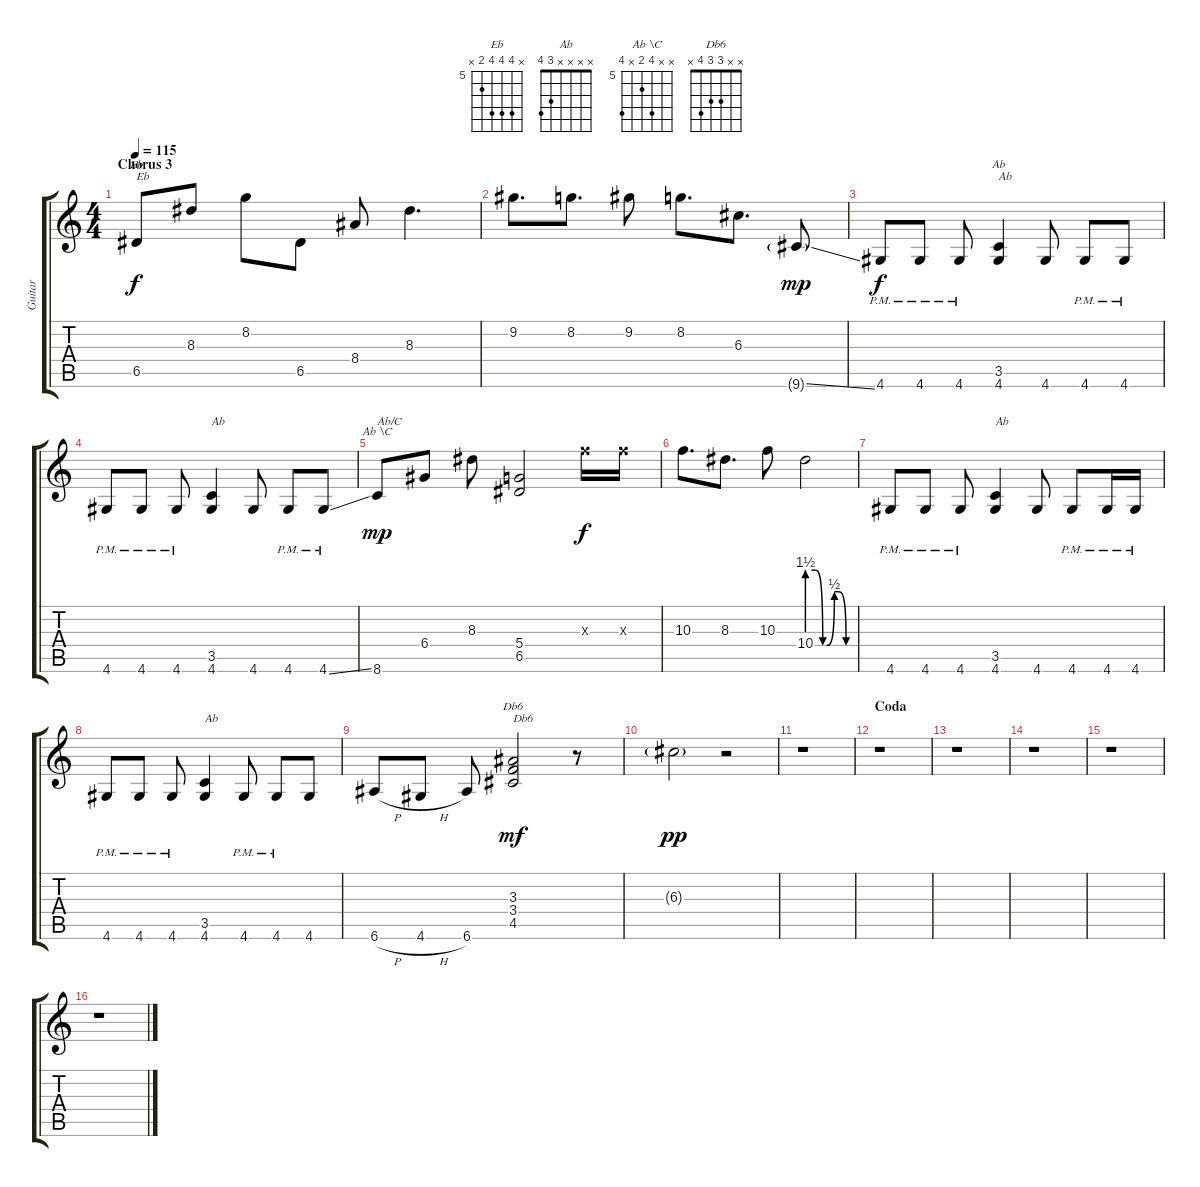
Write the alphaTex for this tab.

\track ("Guitar" "Guitar") {instrument distortionguitar}
\staff {score tabs}
\tuning (E4 B3 G3 D3 A2 E2) {hide}
\chord ("Eb" x 8 8 8 6 x) {firstfret 5}
\chord ("Ab" x x x x 3 4)
\chord ("Ab \\C" x x 8 6 x 8) {firstfret 5}
\chord ("Db6" x x 3 3 4 x)
\ts (4 4)
\section ("" "Chorus 3")
\tempo 115
\clef g2
\ks c
6.5.8{ch "Eb" txt "Eb" dy f} 8.3.8 8.2.8 6.5.8 8.4.8 8.3.4{d} |
9.2.8{d} 8.2.8{d} 9.2.8 8.2.8{d} 6.3.8{d} 9.6{ss g}.8{dy mp} |
4.6{pm}.8{dy f} 4.6{pm}.8 4.6{pm}.8 (3.5 4.6).4{ch "Ab" txt "Ab"} 4.6.8 4.6{pm}.8 4.6{pm}.8 |
4.6{pm}.8 4.6{pm}.8 4.6{pm}.8 (3.5 4.6).4{txt "Ab"} 4.6.8 4.6{pm}.8 4.6{ss pm}.8 |
8.6.8{ch "Ab \\C" txt "Ab/C" dy mp} 6.4.8 8.3.8 (5.4 6.5).2 10.3{x}.16{dy f} 10.3{x}.16 |
10.3.8{d} 8.3.8{d} 10.3.8 10.4{be (custom 0 6 10 6 20 0 25 0 35 2 40 2 50 0 60 0)}.2 |
4.6{pm}.8 4.6{pm}.8 4.6{pm}.8 (3.5 4.6).4{txt "Ab"} 4.6.8 4.6{pm}.8 4.6{pm}.16 4.6{pm}.16 |
4.6{pm}.8 4.6{pm}.8 4.6{pm}.8 (3.5 4.6).4{txt "Ab"} 4.6{pm}.8 4.6{pm}.8 4.6.8 |
6.6{h}.8 4.6{h}.8 6.6.8 (3.3 3.4 4.5).2{ch "Db6" txt "Db6" dy mf} r.8 |
6.3{g}.2{dy pp} r.2 |
r.1 |
\section ("" "Coda")
r.1 |
r.1 |
r.1 |
r.1 |
r.1
